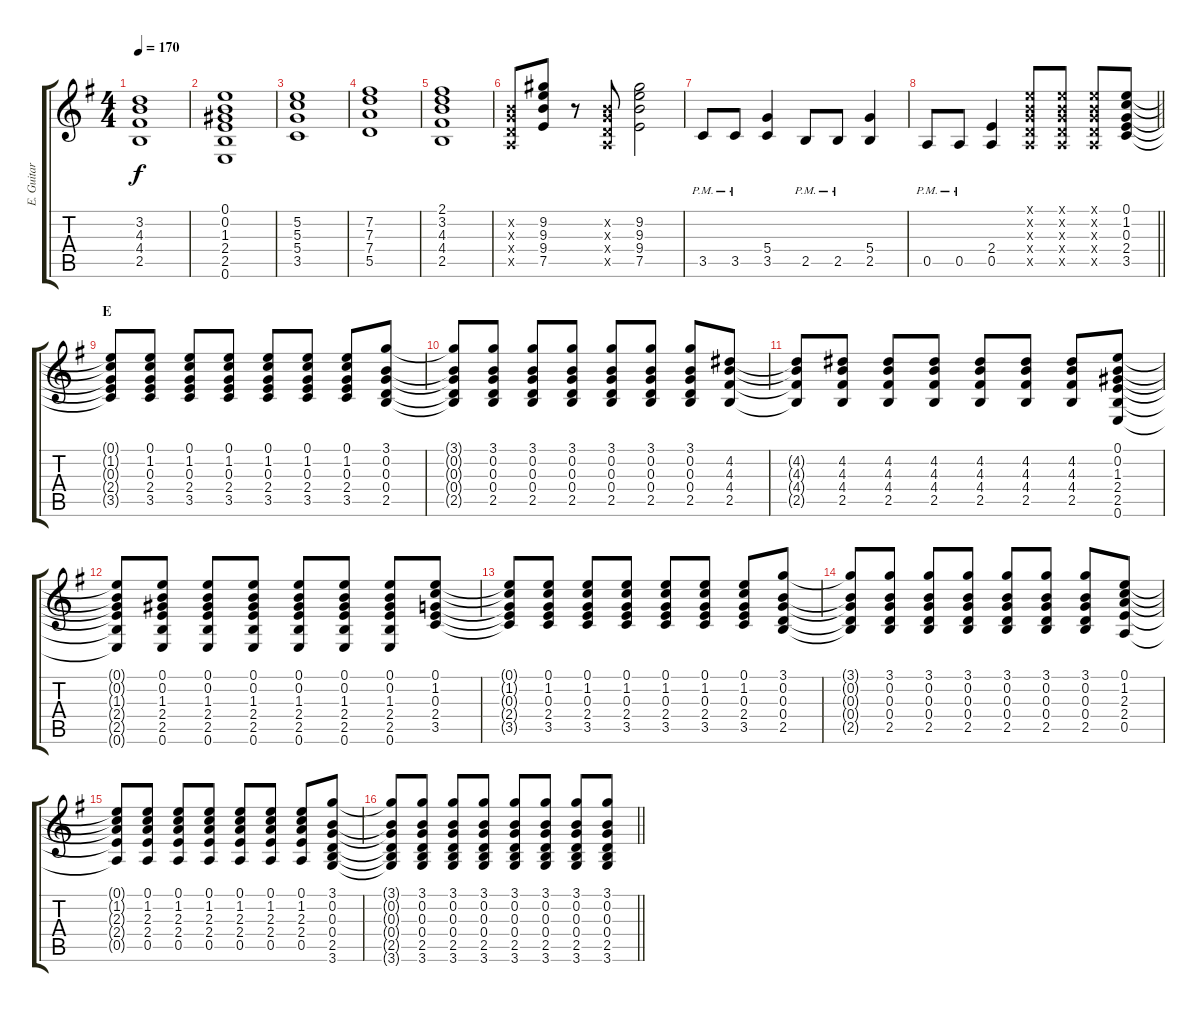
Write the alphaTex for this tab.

\track ("E. Guitar I" "E. Guitar ") {instrument overdrivenguitar}
\staff {score tabs}
\tuning (E4 B3 G3 D3 A2 E2) {hide}
\ts (4 4)
\tempo 170
\clef g2
\ks g
(3.2 4.3 4.4 2.5).1{dy f} |
(0.1 0.2 1.3 2.4 2.5 0.6).1 |
(5.2 5.3 5.4 3.5).1 |
(7.2 7.3 7.4 5.5).1 |
(2.1 3.2 4.3 4.4 2.5).1 |
(0.2{x} 0.3{x} 0.4{x} 0.5{x}).8 (9.2 9.3 9.4 7.5).8 r.8 (0.2{x} 0.3{x} 0.4{x} 0.5{x}).8 (9.2 9.3 9.4 7.5).2 |
3.5{pm}.8 3.5{pm}.8 (5.4 3.5).4 2.5{pm}.8 2.5{pm}.8 (5.4 2.5).4 |
\barLineRight lightlight
0.5{pm}.8 0.5{pm}.8 (2.4 0.5).4 (0.1{x} 0.2{x} 0.3{x} 0.4{x} 0.5{x}).8 (0.1{x} 0.2{x} 0.3{x} 0.4{x} 0.5{x}).8 (0.1{x} 0.2{x} 0.3{x} 0.4{x} 0.5{x}).8 (0.1 1.2 0.3 2.4 3.5).8 |
\section ("" "E")
(0.1{t} 1.2{t} 0.3{t} 2.4{t} 3.5{t}).8 (0.1 1.2 0.3 2.4 3.5).8 (0.1 1.2 0.3 2.4 3.5).8 (0.1 1.2 0.3 2.4 3.5).8 (0.1 1.2 0.3 2.4 3.5).8 (0.1 1.2 0.3 2.4 3.5).8 (0.1 1.2 0.3 2.4 3.5).8 (3.1 0.2 0.3 0.4 2.5).8 |
(3.1{t} 0.2{t} 0.3{t} 0.4{t} 2.5{t}).8 (3.1 0.2 0.3 0.4 2.5).8 (3.1 0.2 0.3 0.4 2.5).8 (3.1 0.2 0.3 0.4 2.5).8 (3.1 0.2 0.3 0.4 2.5).8 (3.1 0.2 0.3 0.4 2.5).8 (3.1 0.2 0.3 0.4 2.5).8 (4.2 4.3 4.4 2.5).8 |
(4.2{t} 4.3{t} 4.4{t} 2.5{t}).8 (4.2 4.3 4.4 2.5).8 (4.2 4.3 4.4 2.5).8 (4.2 4.3 4.4 2.5).8 (4.2 4.3 4.4 2.5).8 (4.2 4.3 4.4 2.5).8 (4.2 4.3 4.4 2.5).8 (0.1 0.2 1.3 2.4 2.5 0.6).8 |
(0.1{t} 0.2{t} 1.3{t} 2.4{t} 2.5{t} 0.6{t}).8 (0.1 0.2 1.3 2.4 2.5 0.6).8 (0.1 0.2 1.3 2.4 2.5 0.6).8 (0.1 0.2 1.3 2.4 2.5 0.6).8 (0.1 0.2 1.3 2.4 2.5 0.6).8 (0.1 0.2 1.3 2.4 2.5 0.6).8 (0.1 0.2 1.3 2.4 2.5 0.6).8 (0.1 1.2 0.3 2.4 3.5).8 |
(0.1{t} 1.2{t} 0.3{t} 2.4{t} 3.5{t}).8 (0.1 1.2 0.3 2.4 3.5).8 (0.1 1.2 0.3 2.4 3.5).8 (0.1 1.2 0.3 2.4 3.5).8 (0.1 1.2 0.3 2.4 3.5).8 (0.1 1.2 0.3 2.4 3.5).8 (0.1 1.2 0.3 2.4 3.5).8 (3.1 0.2 0.3 0.4 2.5).8 |
(3.1{t} 0.2{t} 0.3{t} 0.4{t} 2.5{t}).8 (3.1 0.2 0.3 0.4 2.5).8 (3.1 0.2 0.3 0.4 2.5).8 (3.1 0.2 0.3 0.4 2.5).8 (3.1 0.2 0.3 0.4 2.5).8 (3.1 0.2 0.3 0.4 2.5).8 (3.1 0.2 0.3 0.4 2.5).8 (0.1 1.2 2.3 2.4 0.5).8 |
(0.1{t} 1.2{t} 2.3{t} 2.4{t} 0.5{t}).8 (0.1 1.2 2.3 2.4 0.5).8 (0.1 1.2 2.3 2.4 0.5).8 (0.1 1.2 2.3 2.4 0.5).8 (0.1 1.2 2.3 2.4 0.5).8 (0.1 1.2 2.3 2.4 0.5).8 (0.1 1.2 2.3 2.4 0.5).8 (3.1 0.2 0.3 0.4 2.5 3.6).8 |
\barLineRight lightlight
(3.1{t} 0.2{t} 0.3{t} 0.4{t} 2.5{t} 3.6{t}).8 (3.1 0.2 0.3 0.4 2.5 3.6).8 (3.1 0.2 0.3 0.4 2.5 3.6).8 (3.1 0.2 0.3 0.4 2.5 3.6).8 (3.1 0.2 0.3 0.4 2.5 3.6).8 (3.1 0.2 0.3 0.4 2.5 3.6).8 (3.1 0.2 0.3 0.4 2.5 3.6).8 (3.1 0.2 0.3 0.4 2.5 3.6).8
